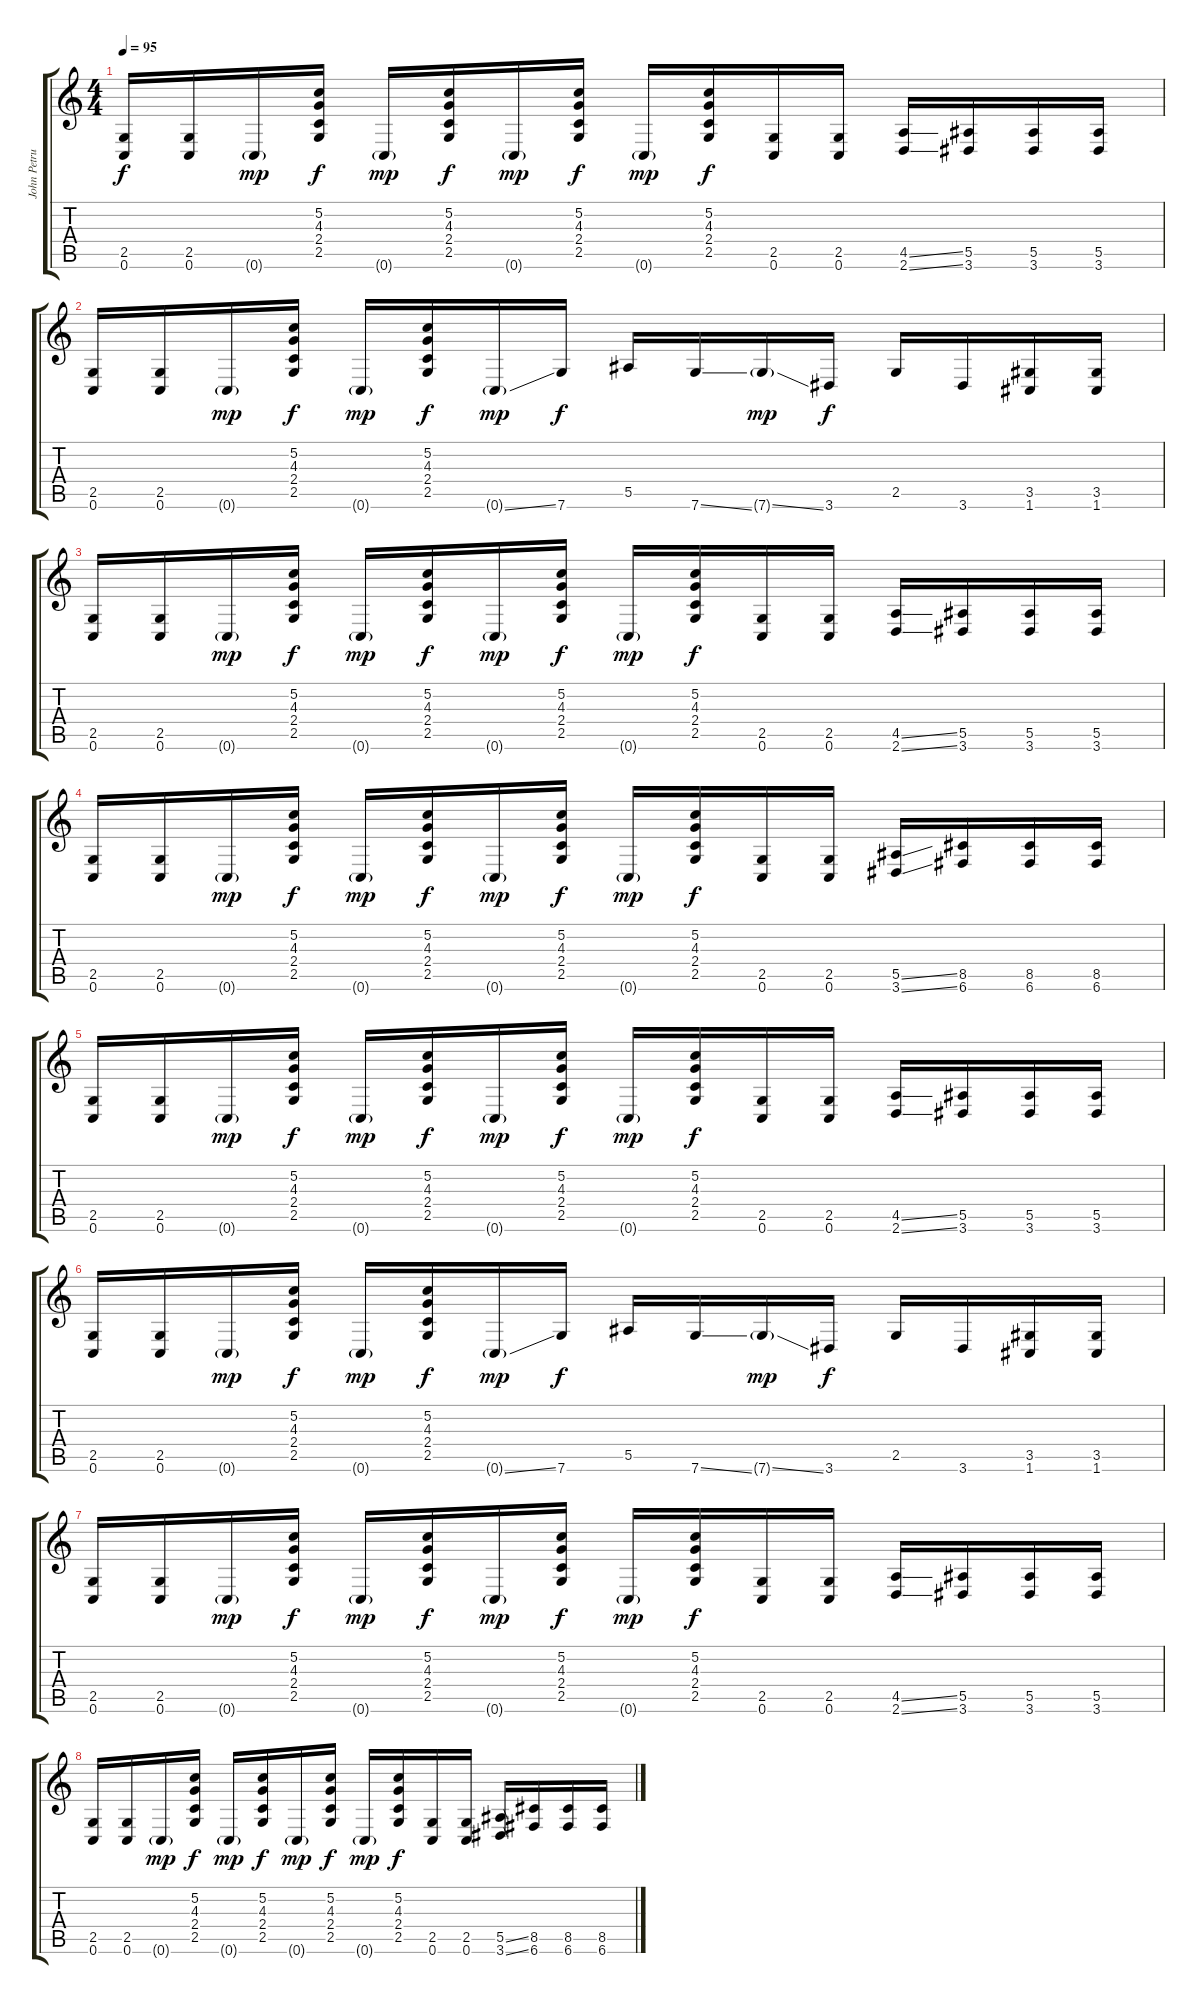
\track ("John Petrucci" "John Petru") {instrument distortionguitar}
\staff {score tabs}
\tuning (C4 G3 Eb3 Bb2 F2 C2) {hide}
\ts (4 4)
\tempo 95
\clef g2
\ks c
(2.5 0.6).16{dy f} (2.5 0.6).16 0.6{g}.16{dy mp} (5.2 4.3 2.4 2.5).16{dy f} 0.6{g}.16{dy mp} (5.2 4.3 2.4 2.5).16{dy f} 0.6{g}.16{dy mp} (5.2 4.3 2.4 2.5).16{dy f} 0.6{g}.16{dy mp} (5.2 4.3 2.4 2.5).16{dy f} (2.5 0.6).16 (2.5 0.6).16 (4.5{ss} 2.6{ss}).16 (5.5 3.6).16 (5.5 3.6).16 (5.5 3.6).16 |
(2.5 0.6).16 (2.5 0.6).16 0.6{g}.16{dy mp} (5.2 4.3 2.4 2.5).16{dy f} 0.6{g}.16{dy mp} (5.2 4.3 2.4 2.5).16{dy f} 0.6{ss g}.16{dy mp} 7.6.16{dy f} 5.5.16 7.6{ss}.16 7.6{ss g}.16{dy mp} 3.6.16{dy f} 2.5.16 3.6.16 (3.5 1.6).16 (3.5 1.6).16 |
(2.5 0.6).16 (2.5 0.6).16 0.6{g}.16{dy mp} (5.2 4.3 2.4 2.5).16{dy f} 0.6{g}.16{dy mp} (5.2 4.3 2.4 2.5).16{dy f} 0.6{g}.16{dy mp} (5.2 4.3 2.4 2.5).16{dy f} 0.6{g}.16{dy mp} (5.2 4.3 2.4 2.5).16{dy f} (2.5 0.6).16 (2.5 0.6).16 (4.5{ss} 2.6{ss}).16 (5.5 3.6).16 (5.5 3.6).16 (5.5 3.6).16 |
(2.5 0.6).16 (2.5 0.6).16 0.6{g}.16{dy mp} (5.2 4.3 2.4 2.5).16{dy f} 0.6{g}.16{dy mp} (5.2 4.3 2.4 2.5).16{dy f} 0.6{g}.16{dy mp} (5.2 4.3 2.4 2.5).16{dy f} 0.6{g}.16{dy mp} (5.2 4.3 2.4 2.5).16{dy f} (2.5 0.6).16 (2.5 0.6).16 (5.5{ss} 3.6{ss}).16 (8.5 6.6).16 (8.5 6.6).16 (8.5 6.6).16 |
(2.5 0.6).16 (2.5 0.6).16 0.6{g}.16{dy mp} (5.2 4.3 2.4 2.5).16{dy f} 0.6{g}.16{dy mp} (5.2 4.3 2.4 2.5).16{dy f} 0.6{g}.16{dy mp} (5.2 4.3 2.4 2.5).16{dy f} 0.6{g}.16{dy mp} (5.2 4.3 2.4 2.5).16{dy f} (2.5 0.6).16 (2.5 0.6).16 (4.5{ss} 2.6{ss}).16 (5.5 3.6).16 (5.5 3.6).16 (5.5 3.6).16 |
(2.5 0.6).16 (2.5 0.6).16 0.6{g}.16{dy mp} (5.2 4.3 2.4 2.5).16{dy f} 0.6{g}.16{dy mp} (5.2 4.3 2.4 2.5).16{dy f} 0.6{ss g}.16{dy mp} 7.6.16{dy f} 5.5.16 7.6{ss}.16 7.6{ss g}.16{dy mp} 3.6.16{dy f} 2.5.16 3.6.16 (3.5 1.6).16 (3.5 1.6).16 |
(2.5 0.6).16 (2.5 0.6).16 0.6{g}.16{dy mp} (5.2 4.3 2.4 2.5).16{dy f} 0.6{g}.16{dy mp} (5.2 4.3 2.4 2.5).16{dy f} 0.6{g}.16{dy mp} (5.2 4.3 2.4 2.5).16{dy f} 0.6{g}.16{dy mp} (5.2 4.3 2.4 2.5).16{dy f} (2.5 0.6).16 (2.5 0.6).16 (4.5{ss} 2.6{ss}).16 (5.5 3.6).16 (5.5 3.6).16 (5.5 3.6).16 |
(2.5 0.6).16 (2.5 0.6).16 0.6{g}.16{dy mp} (5.2 4.3 2.4 2.5).16{dy f} 0.6{g}.16{dy mp} (5.2 4.3 2.4 2.5).16{dy f} 0.6{g}.16{dy mp} (5.2 4.3 2.4 2.5).16{dy f} 0.6{g}.16{dy mp} (5.2 4.3 2.4 2.5).16{dy f} (2.5 0.6).16 (2.5 0.6).16 (5.5{ss} 3.6{ss}).16 (8.5 6.6).16 (8.5 6.6).16 (8.5 6.6).16
